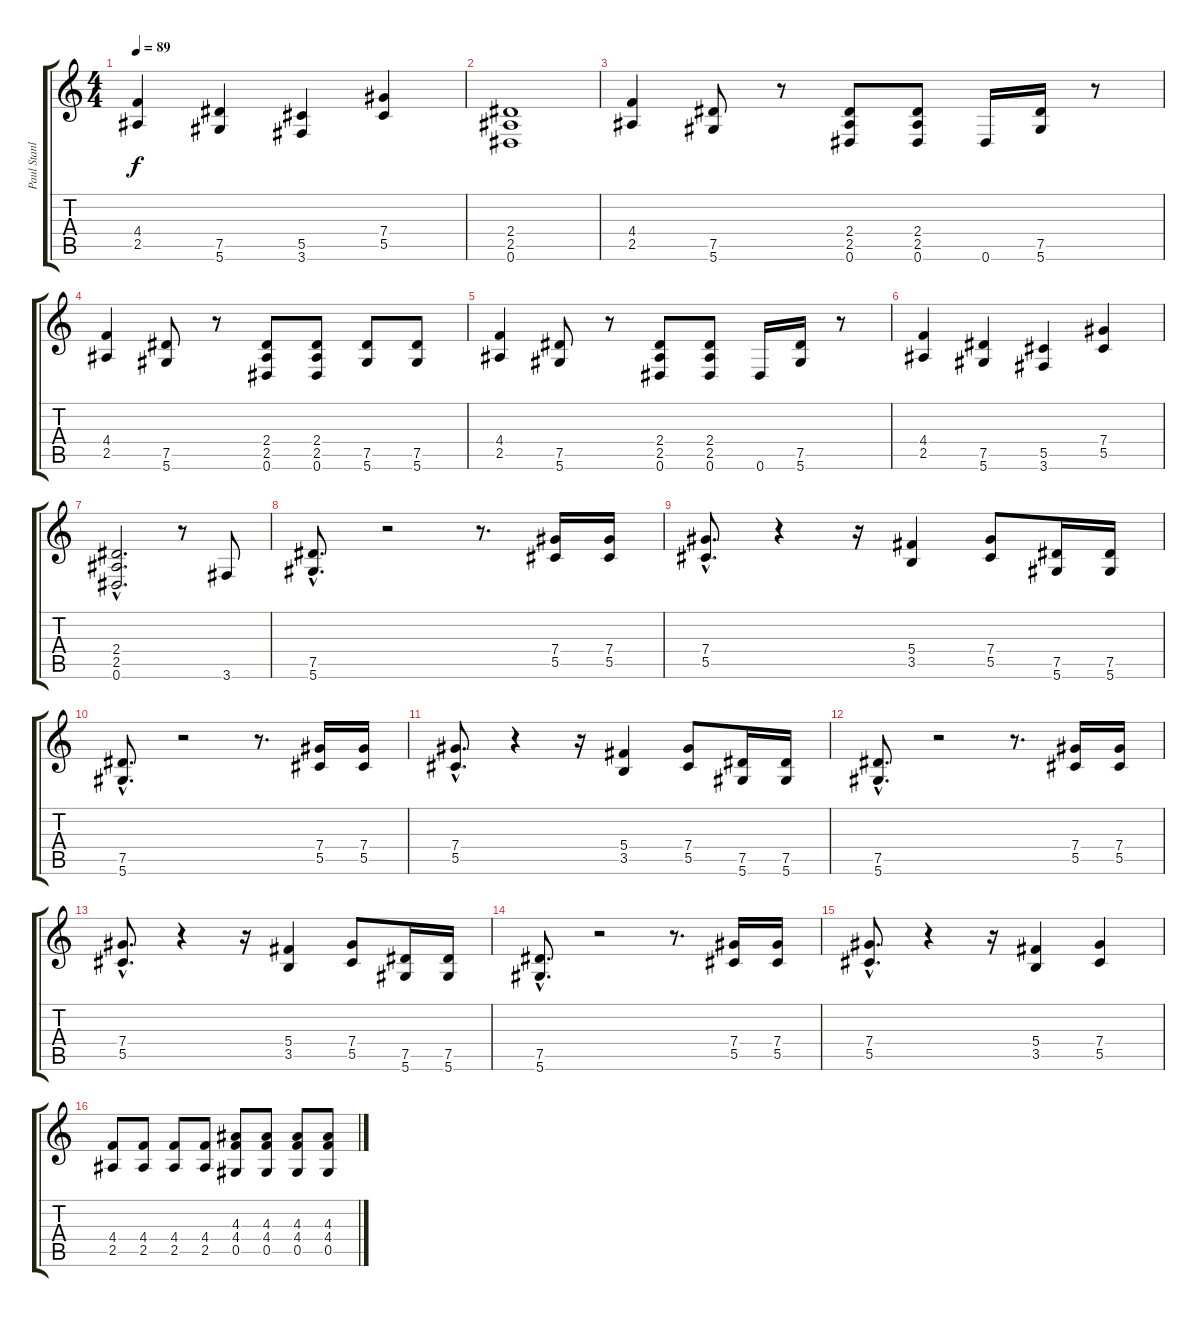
\track ("Paul Stanley (The Starchild)" "Paul Stanl") {instrument distortionguitar}
\staff {score tabs}
\tuning (Eb4 Bb3 Gb3 Db3 Ab2 Eb2) {hide}
\ts (4 4)
\tempo 89
\clef g2
\ks c
(4.4 2.5).4{dy f} (7.5 5.6).4 (5.5 3.6).4 (7.4 5.5).4 |
(2.4 2.5 0.6).1 |
(4.4 2.5).4 (7.5 5.6).8 r.8 (2.4 2.5 0.6).8 (2.4 2.5 0.6).8 0.6.16 (7.5 5.6).16 r.8 |
(4.4 2.5).4 (7.5 5.6).8 r.8 (2.4 2.5 0.6).8 (2.4 2.5 0.6).8 (7.5 5.6).8 (7.5 5.6).8 |
(4.4 2.5).4 (7.5 5.6).8 r.8 (2.4 2.5 0.6).8 (2.4 2.5 0.6).8 0.6.16 (7.5 5.6).16 r.8 |
(4.4 2.5).4 (7.5 5.6).4 (5.5 3.6).4 (7.4 5.5).4 |
(2.4{hac} 2.5{hac} 0.6{hac}).2{d} r.8 3.6.8 |
(7.5{hac} 5.6{hac}).8{d} r.2 r.8{d} (7.4 5.5).16 (7.4 5.5).16 |
(7.4{hac} 5.5{hac}).8{d} r.4 r.16 (5.4 3.5).4 (7.4 5.5).8 (7.5 5.6).16 (7.5 5.6).16 |
(7.5{hac} 5.6{hac}).8{d} r.2 r.8{d} (7.4 5.5).16 (7.4 5.5).16 |
(7.4{hac} 5.5{hac}).8{d} r.4 r.16 (5.4 3.5).4 (7.4 5.5).8 (7.5 5.6).16 (7.5 5.6).16 |
(7.5{hac} 5.6{hac}).8{d} r.2 r.8{d} (7.4 5.5).16 (7.4 5.5).16 |
(7.4{hac} 5.5{hac}).8{d} r.4 r.16 (5.4 3.5).4 (7.4 5.5).8 (7.5 5.6).16 (7.5 5.6).16 |
(7.5{hac} 5.6{hac}).8{d} r.2 r.8{d} (7.4 5.5).16 (7.4 5.5).16 |
(7.4{hac} 5.5{hac}).8{d} r.4 r.16 (5.4 3.5).4 (7.4 5.5).4 |
(4.4 2.5).8 (4.4 2.5).8 (4.4 2.5).8 (4.4 2.5).8 (4.3 4.4 0.5).8 (4.3 4.4 0.5).8 (4.3 4.4 0.5).8 (4.3 4.4 0.5).8
